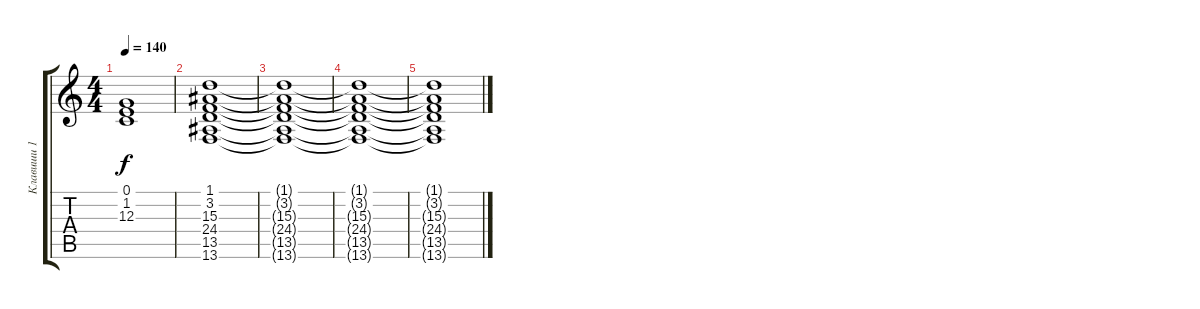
\track ("Клавиши 1" "Клавиши 1") {instrument choiraahs}
\staff {score tabs}
\tuning (E4 B3 G3 D3 A2 E2) {hide}
\ts (4 4)
\tempo 140
\clef g2
\ks c
(0.1 1.2 12.3).1{dy f} |
(1.1 3.2 15.3 24.4 13.5 13.6).1 |
(1.1{t} 3.2{t} 15.3{t} 24.4{t} 13.5{t} 13.6{t}).1 |
(1.1{t} 3.2{t} 15.3{t} 24.4{t} 13.5{t} 13.6{t}).1 |
(1.1{t} 3.2{t} 15.3{t} 24.4{t} 13.5{t} 13.6{t}).1
